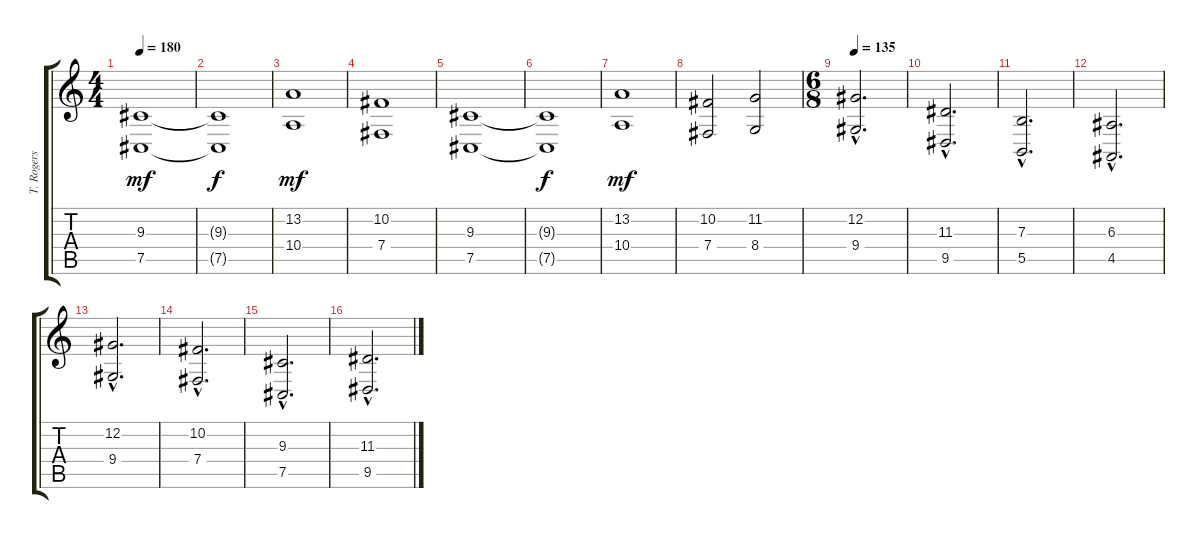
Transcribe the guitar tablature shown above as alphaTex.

\track ("T. Rogers Keys" "T. Rogers ") {instrument lead2sawtooth}
\staff {score tabs}
\tuning (Db4 Ab3 E3 B2 Gb2 Db2) {hide}
\ts (4 4)
\tempo 180
\clef g2
\ks c
(9.3 7.5).1{dy mf} |
(9.3{t} 7.5{t}).1{dy f} |
(13.2 10.4).1{dy mf} |
(10.2 7.4).1 |
(9.3 7.5).1 |
(9.3{t} 7.5{t}).1{dy f} |
(13.2 10.4).1{dy mf} |
(10.2 7.4).2 (11.2 8.4).2 |
\ts (6 8)
\tempo 135
(12.2{hac} 9.4{hac}).2{d} |
(11.3{hac} 9.5{hac}).2{d} |
(7.3{hac} 5.5{hac}).2{d} |
(6.3{hac} 4.5{hac}).2{d} |
(12.2{hac} 9.4{hac}).2{d} |
(10.2{hac} 7.4{hac}).2{d} |
(9.3{hac} 7.5{hac}).2{d} |
(11.3{hac} 9.5{hac}).2{d}
